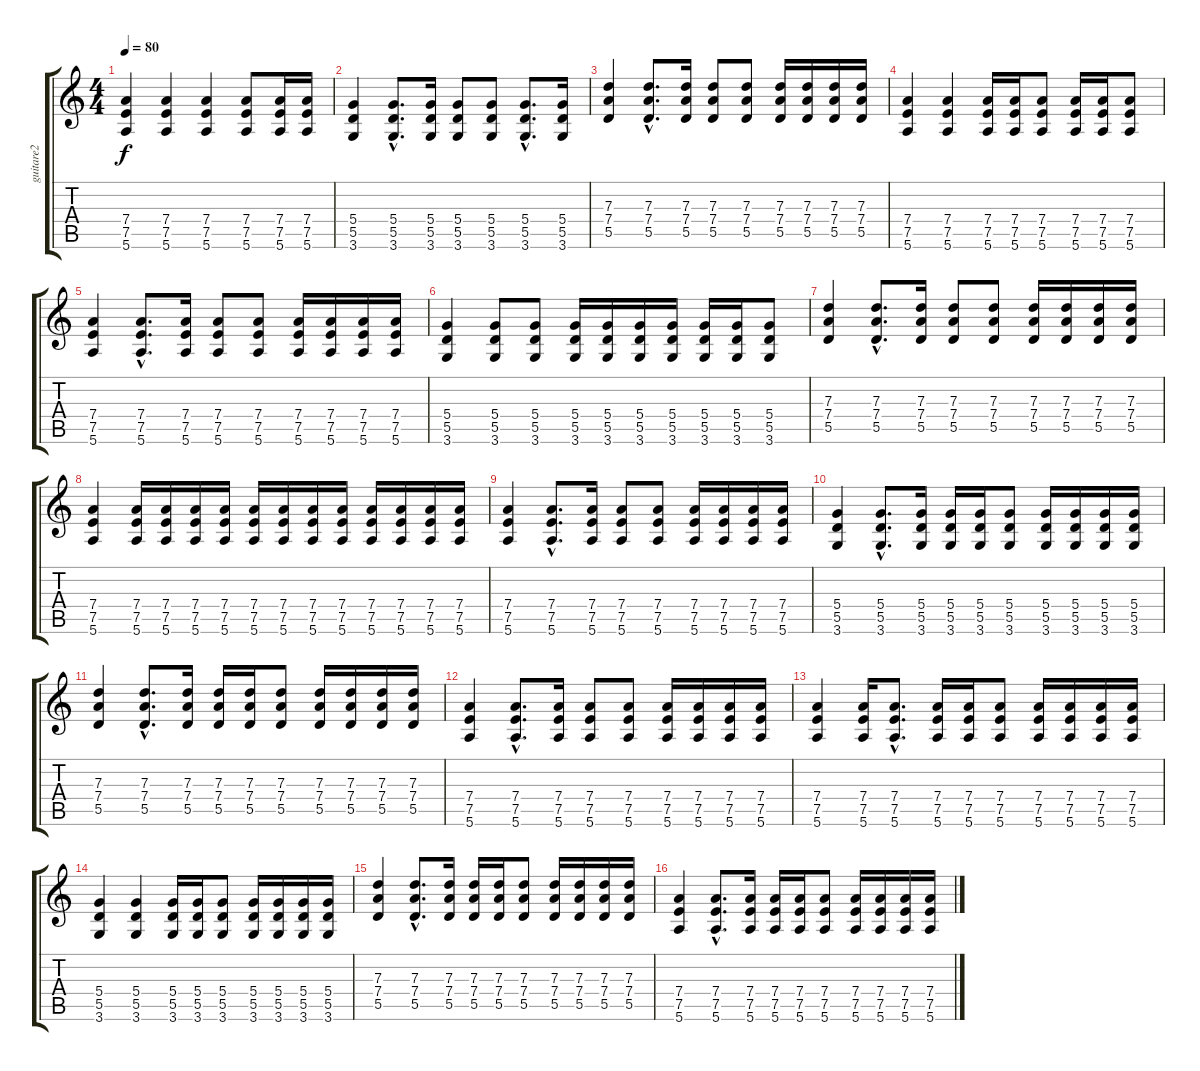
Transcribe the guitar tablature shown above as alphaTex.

\track ("guitare2" "guitare2") {instrument overdrivenguitar}
\staff {score tabs}
\tuning (E4 B3 G3 D3 A2 E2) {hide}
\ts (4 4)
\tempo 80
\clef g2
\ks c
(7.4 7.5 5.6).4{dy f} (7.4 7.5 5.6).4 (7.4 7.5 5.6).4 (7.4 7.5 5.6).8 (7.4 7.5 5.6).16 (7.4 7.5 5.6).16 |
(5.4 5.5 3.6).4 (5.4{hac} 5.5{hac} 3.6{hac}).8{d} (5.4 5.5 3.6).16 (5.4 5.5 3.6).8 (5.4 5.5 3.6).8 (5.4{hac} 5.5{hac} 3.6{hac}).8{d} (5.4 5.5 3.6).16 |
(7.3 7.4 5.5).4 (7.3{hac} 7.4{hac} 5.5{hac}).8{d} (7.3 7.4 5.5).16 (7.3 7.4 5.5).8 (7.3 7.4 5.5).8 (7.3 7.4 5.5).16 (7.3 7.4 5.5).16 (7.3 7.4 5.5).16 (7.3 7.4 5.5).16 |
(7.4 7.5 5.6).4 (7.4 7.5 5.6).4 (7.4 7.5 5.6).16 (7.4 7.5 5.6).16 (7.4 7.5 5.6).8 (7.4 7.5 5.6).16 (7.4 7.5 5.6).16 (7.4 7.5 5.6).8 |
(7.4 7.5 5.6).4 (7.4{hac} 7.5{hac} 5.6{hac}).8{d} (7.4 7.5 5.6).16 (7.4 7.5 5.6).8 (7.4 7.5 5.6).8 (7.4 7.5 5.6).16 (7.4 7.5 5.6).16 (7.4 7.5 5.6).16 (7.4 7.5 5.6).16 |
(5.4 5.5 3.6).4 (5.4 5.5 3.6).8 (5.4 5.5 3.6).8 (5.4 5.5 3.6).16 (5.4 5.5 3.6).16 (5.4 5.5 3.6).16 (5.4 5.5 3.6).16 (5.4 5.5 3.6).16 (5.4 5.5 3.6).16 (5.4 5.5 3.6).8 |
(7.3 7.4 5.5).4 (7.3{hac} 7.4{hac} 5.5{hac}).8{d} (7.3 7.4 5.5).16 (7.3 7.4 5.5).8 (7.3 7.4 5.5).8 (7.3 7.4 5.5).16 (7.3 7.4 5.5).16 (7.3 7.4 5.5).16 (7.3 7.4 5.5).16 |
(7.4 7.5 5.6).4 (7.4 7.5 5.6).16 (7.4 7.5 5.6).16 (7.4 7.5 5.6).16 (7.4 7.5 5.6).16 (7.4 7.5 5.6).16 (7.4 7.5 5.6).16 (7.4 7.5 5.6).16 (7.4 7.5 5.6).16 (7.4 7.5 5.6).16 (7.4 7.5 5.6).16 (7.4 7.5 5.6).16 (7.4 7.5 5.6).16 |
(7.4 7.5 5.6).4 (7.4{hac} 7.5{hac} 5.6{hac}).8{d} (7.4 7.5 5.6).16 (7.4 7.5 5.6).8 (7.4 7.5 5.6).8 (7.4 7.5 5.6).16 (7.4 7.5 5.6).16 (7.4 7.5 5.6).16 (7.4 7.5 5.6).16 |
(5.4 5.5 3.6).4 (5.4{hac} 5.5{hac} 3.6{hac}).8{d} (5.4 5.5 3.6).16 (5.4 5.5 3.6).16 (5.4 5.5 3.6).16 (5.4 5.5 3.6).8 (5.4 5.5 3.6).16 (5.4 5.5 3.6).16 (5.4 5.5 3.6).16 (5.4 5.5 3.6).16 |
(7.3 7.4 5.5).4 (7.3{hac} 7.4{hac} 5.5{hac}).8{d} (7.3 7.4 5.5).16 (7.3 7.4 5.5).16 (7.3 7.4 5.5).16 (7.3 7.4 5.5).8 (7.3 7.4 5.5).16 (7.3 7.4 5.5).16 (7.3 7.4 5.5).16 (7.3 7.4 5.5).16 |
(7.4 7.5 5.6).4 (7.4{hac} 7.5{hac} 5.6{hac}).8{d} (7.4 7.5 5.6).16 (7.4 7.5 5.6).8 (7.4 7.5 5.6).8 (7.4 7.5 5.6).16 (7.4 7.5 5.6).16 (7.4 7.5 5.6).16 (7.4 7.5 5.6).16 |
(7.4 7.5 5.6).4 (7.4 7.5 5.6).16 (7.4{hac} 7.5{hac} 5.6{hac}).8{d} (7.4 7.5 5.6).16 (7.4 7.5 5.6).16 (7.4 7.5 5.6).8 (7.4 7.5 5.6).16 (7.4 7.5 5.6).16 (7.4 7.5 5.6).16 (7.4 7.5 5.6).16 |
(5.4 5.5 3.6).4 (5.4 5.5 3.6).4 (5.4 5.5 3.6).16 (5.4 5.5 3.6).16 (5.4 5.5 3.6).8 (5.4 5.5 3.6).16 (5.4 5.5 3.6).16 (5.4 5.5 3.6).16 (5.4 5.5 3.6).16 |
(7.3 7.4 5.5).4 (7.3{hac} 7.4{hac} 5.5{hac}).8{d} (7.3 7.4 5.5).16 (7.3 7.4 5.5).16 (7.3 7.4 5.5).16 (7.3 7.4 5.5).8 (7.3 7.4 5.5).16 (7.3 7.4 5.5).16 (7.3 7.4 5.5).16 (7.3 7.4 5.5).16 |
(7.4 7.5 5.6).4 (7.4{hac} 7.5{hac} 5.6{hac}).8{d} (7.4 7.5 5.6).16 (7.4 7.5 5.6).16 (7.4 7.5 5.6).16 (7.4 7.5 5.6).8 (7.4 7.5 5.6).16 (7.4 7.5 5.6).16 (7.4 7.5 5.6).16 (7.4 7.5 5.6).16
